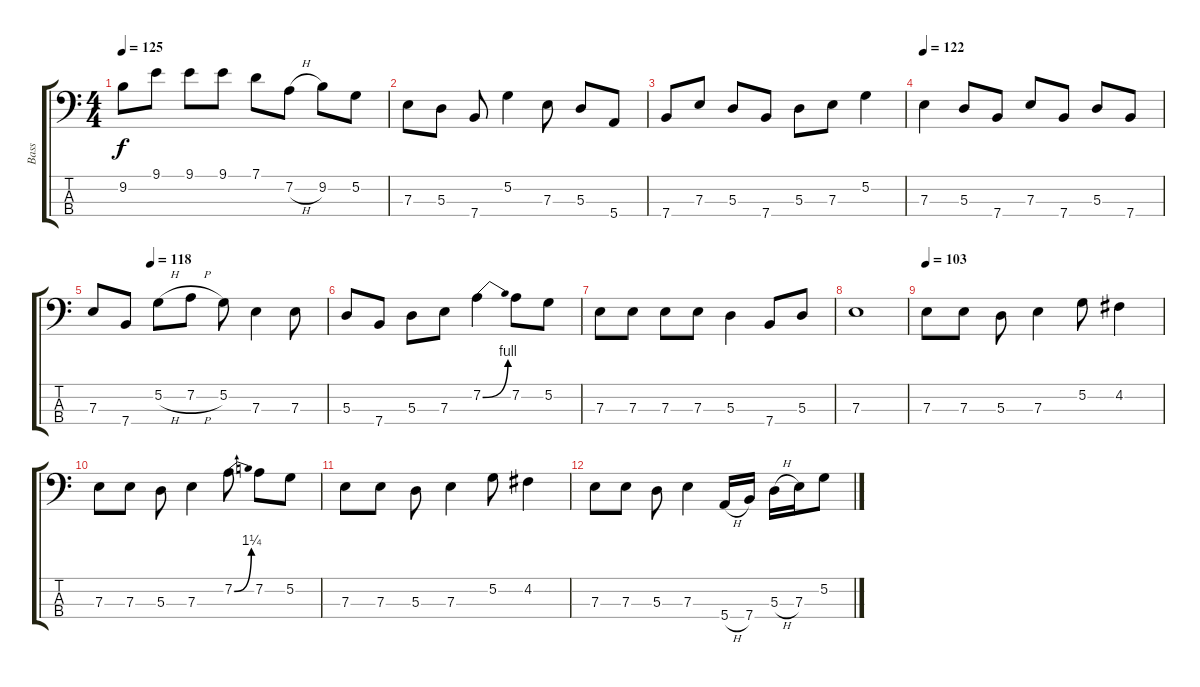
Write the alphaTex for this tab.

\track ("Bass" "Bass") {instrument electricbassfinger}
\staff {score tabs}
\tuning (G2 D2 A1 E1) {hide}
\ts (4 4)
\tempo 125
\clef f4
\ks c
9.2.8{dy f} 9.1.8 9.1.8 9.1.8 7.1.8 7.2{h}.8 9.2.8 5.2.8 |
7.3.8 5.3.8 7.4.8 5.2.4 7.3.8 5.3.8 5.4.8 |
7.4.8 7.3.8 5.3.8 7.4.8 5.3.8 7.3.8 5.2.4 |
\tempo 122
7.3.4 5.3.8 7.4.8 7.3.8 7.4.8 5.3.8 7.4.8 |
\tempo (118 0.25)
7.3.8 7.4.8 5.2{h}.8 7.2{h}.8 5.2.8 7.3.4 7.3.8 |
5.3.8 7.4.8 5.3.8 7.3.8 7.2{be (bend 0 0 60 4)}.4 7.2.8 5.2.8 |
7.3.8 7.3.8 7.3.8 7.3.8 5.3.4 7.4.8 5.3.8 |
7.3.1 |
\tempo 103
7.3.8 7.3.8 5.3.8 7.3.4 5.2.8 4.2.4 |
7.3.8 7.3.8 5.3.8 7.3.4 7.2{be (bend 0 0 60 5)}.8 7.2.8 5.2.8 |
7.3.8 7.3.8 5.3.8 7.3.4 5.2.8 4.2.4 |
7.3.8 7.3.8 5.3.8 7.3.4 5.4{h}.16 7.4.16 5.3{h}.16 7.3.16 5.2.8
